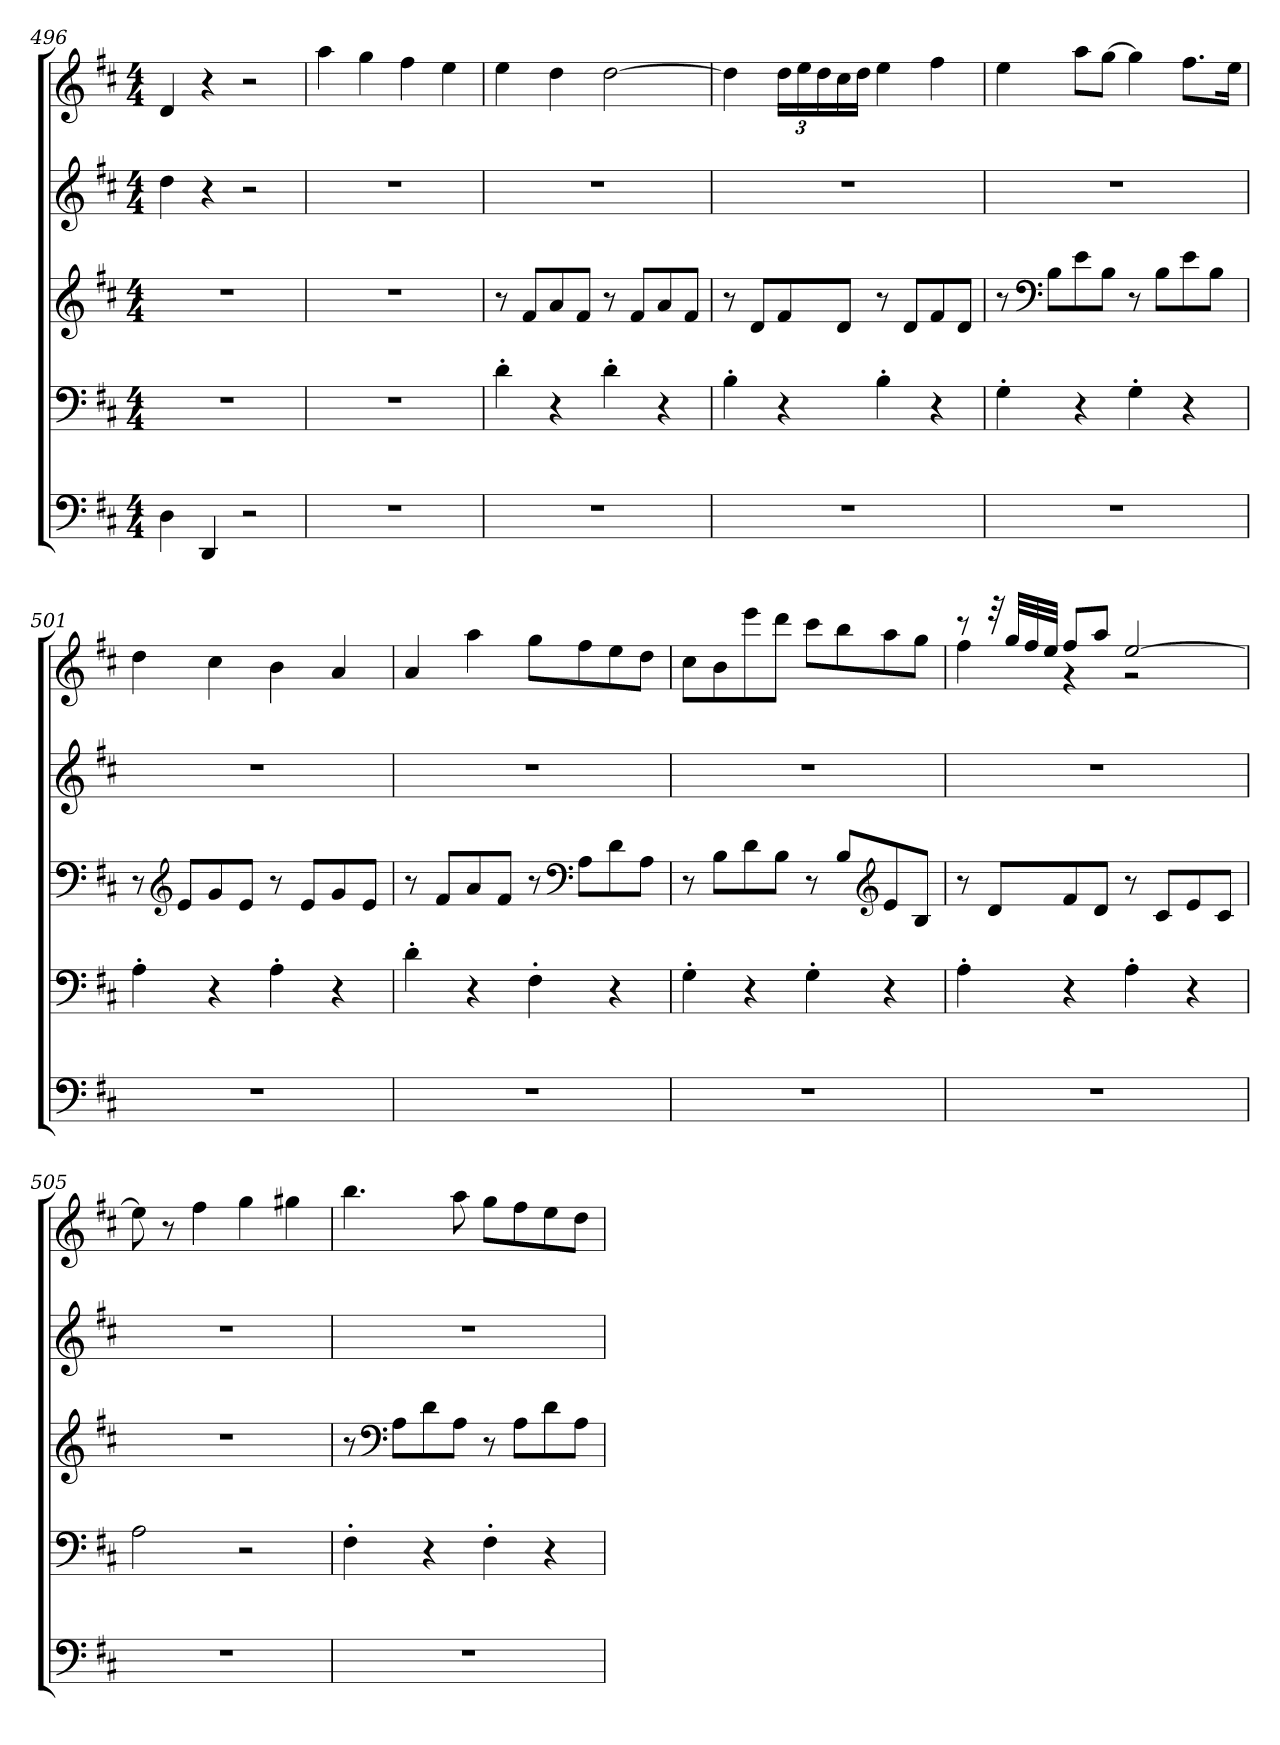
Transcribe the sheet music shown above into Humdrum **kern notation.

**kern	**kern	**kern	**kern	**kern
*part5	*part4	*part3	*part2	*part1
*staff5	*staff4	*staff3	*staff2	*staff1
*clefF4	*clefF4	*clefG2	*clefG2	*clefG2
*k[f#c#]	*k[f#c#]	*k[f#c#]	*k[f#c#]	*k[f#c#]
*M4/4	*M4/4	*M4/4	*M4/4	*M4/4
*MM120	*MM120	*MM120	*MM120	*MM120
=496	=496	=496	=496	=496
4D\	1r	1r	4dd\	4d/
4DD/	.	.	4r	4r
*	*	*	*	*MM51
2r	.	.	2r	2r
=497	=497	=497	=497	=497
*	*	*	*	*MM74
1r	1r	1r	1r	4aa\
.	.	.	.	4gg\
.	.	.	.	4ff#\
.	.	.	.	4ee\
=498	=498	=498	=498	=498
*	*	*	*	*MM74
1r	4d'\	8r	1r	4ee\
.	.	8f#/L	.	.
.	4r	8a/	.	4dd\
.	.	8f#/J	.	.
.	4d'\	8r	.	[2dd\
.	.	8f#/L	.	.
.	4r	8a/	.	.
.	.	8f#/J	.	.
!!LO:LB:g=z
=499	=499	=499	=499	=499
*	*	*	*	*MM74
1r	4B'\	8r	1r	4dd\]
.	.	8d/L	.	.
*	*	*	*	*Xbrackettup
.	4r	8f#/	.	24dd\LL
.	.	.	.	24ee\
.	.	.	.	24dd\
.	.	8d/J	.	16cc#\
.	.	.	.	16dd\JJ
.	4B'\	8r	.	4ee\
.	.	8d/L	.	.
.	4r	8f#/	.	4ff#\
.	.	8d/J	.	.
=500	=500	=500	=500	=500
*	*	*	*	*MM74
1r	4G'\	8r	1r	4ee\
*	*	*clefF4	*	*
.	.	8B\L	.	.
.	4r	8e\	.	8aa\L
.	.	8B\J	.	[8gg\J
.	4G'\	8r	.	4gg\]
.	.	8B\L	.	.
.	4r	8e\	.	8.ff#\L
.	.	8B\J	.	.
.	.	.	.	16ee\Jk
=501	=501	=501	=501	=501
*	*	*	*	*MM74
1r	4A'\	8r	1r	4dd\
*	*	*clefG2	*	*
.	.	8e/L	.	.
.	4r	8g/	.	4cc#\
.	.	8e/J	.	.
.	4A'\	8r	.	4b\
.	.	8e/L	.	.
.	4r	8g/	.	4a/
.	.	8e/J	.	.
=502	=502	=502	=502	=502
*	*	*	*	*MM74
1r	4d'\	8r	1r	4a/
.	.	8f#/L	.	.
.	4r	8a/	.	4aa\
.	.	8f#/J	.	.
.	4F#'\	8r	.	8gg\L
*	*	*clefF4	*	*
.	.	8A\L	.	8ff#\
.	4r	8d\	.	8ee\
.	.	8A\J	.	8dd\J
!!LO:PB:g=z
=503	=503	=503	=503	=503
*	*	*	*	*MM74
1r	4G'\	8r	1r	8cc#\L
.	.	8B\L	.	8b\
.	4r	8d\	.	8eee\
.	.	8B\J	.	8ddd\J
.	4G'\	8r	.	8ccc#\L
.	.	8B/L	.	8bb\
*	*	*clefG2	*	*
.	4r	8e/	.	8aa\
.	.	8B/J	.	8gg\J
=504	=504	=504	=504	=504
*	*	*	*	*^
1r	4A'\	8r	1r	8r	4ff#\
.	.	8d/L	.	32r	.
.	.	.	.	32gg/LLL	.
.	.	.	.	32ff#/	.
.	.	.	.	32ee/JJJ	.
.	4r	8f#/	.	8ff#/L	4r
.	.	8d/J	.	8aa/J	.
.	4A'\	8r	.	[2ee/	2r
.	.	8c#/L	.	.	.
.	4r	8e/	.	.	.
.	.	8c#/J	.	.	.
*	*	*	*	*v	*v
=505	=505	=505	=505	=505
*	*	*	*	*MM67
1r	2A\	1r	1r	8ee\]
.	.	.	.	8r
.	.	.	.	4ff#\
.	2r	.	.	4gg\
.	.	.	.	4gg#X\
=506	=506	=506	=506	=506
*	*	*	*	*MM74
1r	4F#'\	8r	1r	4.bb\
*	*	*clefF4	*	*
.	.	8A\L	.	.
.	4r	8d\	.	.
.	.	8A\J	.	8aa\
.	4F#'\	8r	.	8gg\L
.	.	8A\L	.	8ff#\
.	4r	8d\	.	8ee\
.	.	8A\J	.	8dd\J
=	=	=	=	=
*-	*-	*-	*-	*-
